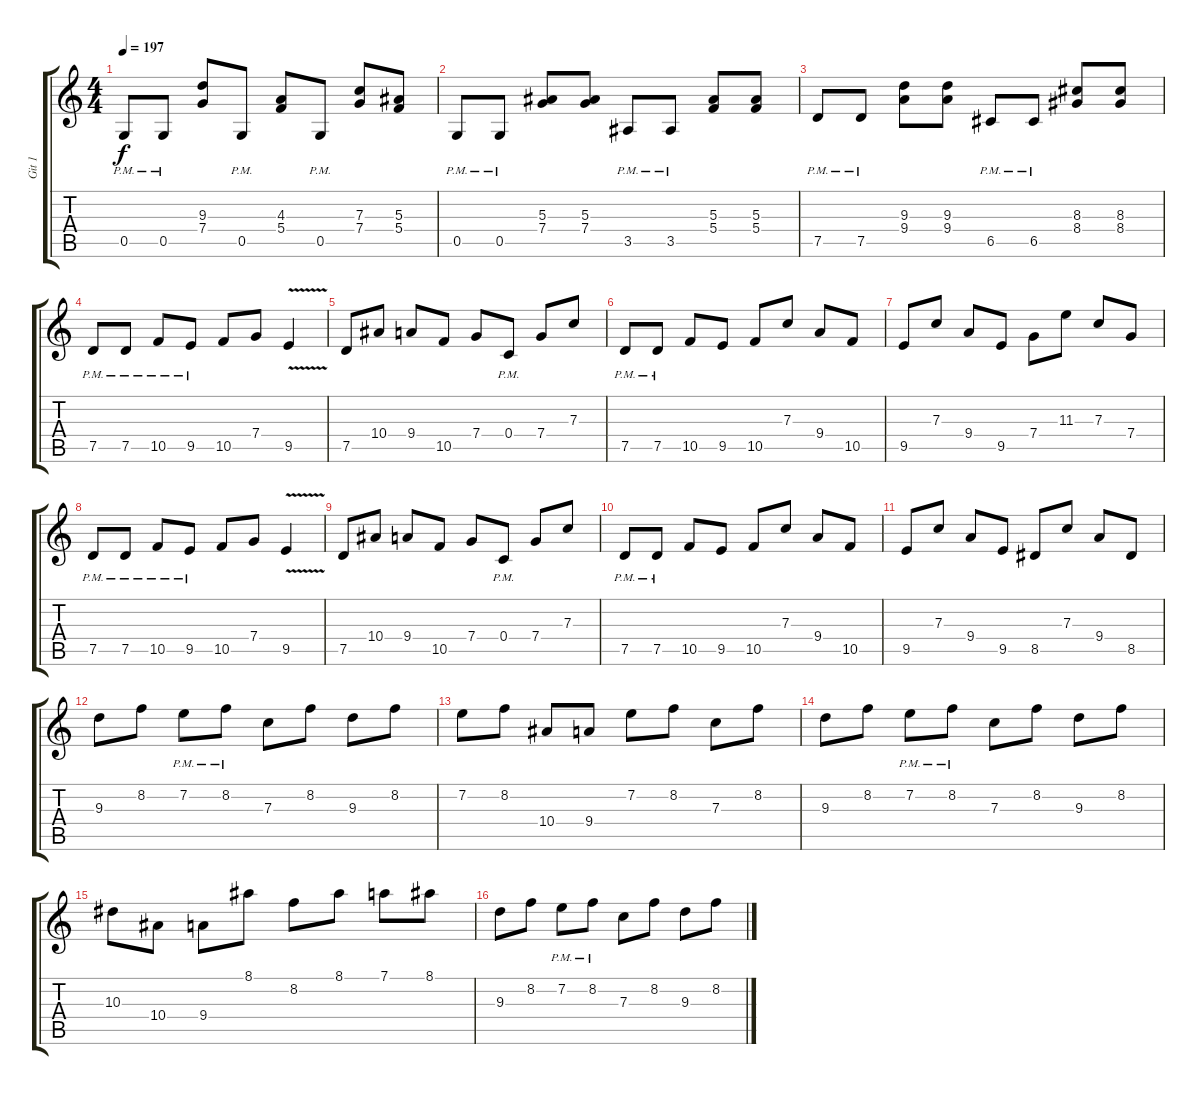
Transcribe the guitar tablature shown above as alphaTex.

\track ("Git 1" "Git 1") {instrument distortionguitar}
\staff {score tabs}
\tuning (D4 A3 F3 C3 G2 C2) {hide}
\ts (4 4)
\tempo 197
\clef g2
\ks c
0.5{pm}.8{dy f} 0.5{pm}.8 (9.3 7.4).8 0.5{pm}.8 (4.3 5.4).8 0.5{pm}.8 (7.3 7.4).8 (5.3 5.4).8 |
0.5{pm}.8 0.5{pm}.8 (5.3 7.4).8 (5.3 7.4).8 3.5{pm}.8 3.5{pm}.8 (5.3 5.4).8 (5.3 5.4).8 |
7.5{pm}.8 7.5{pm}.8 (9.3 9.4).8 (9.3 9.4).8 6.5{pm}.8 6.5{pm}.8 (8.3 8.4).8 (8.3 8.4).8 |
7.5{pm}.8 7.5{pm}.8 10.5{pm}.8 9.5{pm}.8 10.5.8 7.4.8 9.5{v}.4 |
7.5.8 10.4.8 9.4.8 10.5.8 7.4.8 0.4{pm}.8 7.4.8 7.3.8 |
7.5{pm}.8 7.5{pm}.8 10.5.8 9.5.8 10.5.8 7.3.8 9.4.8 10.5.8 |
9.5.8 7.3.8 9.4.8 9.5.8 7.4.8 11.3.8 7.3.8 7.4.8 |
7.5{pm}.8 7.5{pm}.8 10.5{pm}.8 9.5{pm}.8 10.5.8 7.4.8 9.5{v}.4 |
7.5.8 10.4.8 9.4.8 10.5.8 7.4.8 0.4{pm}.8 7.4.8 7.3.8 |
7.5{pm}.8 7.5{pm}.8 10.5.8 9.5.8 10.5.8 7.3.8 9.4.8 10.5.8 |
9.5.8 7.3.8 9.4.8 9.5.8 8.5.8 7.3.8 9.4.8 8.5.8 |
9.3.8 8.2.8 7.2{pm}.8 8.2{pm}.8 7.3.8 8.2.8 9.3.8 8.2.8 |
7.2.8 8.2.8 10.4.8 9.4.8 7.2.8 8.2.8 7.3.8 8.2.8 |
9.3.8 8.2.8 7.2{pm}.8 8.2{pm}.8 7.3.8 8.2.8 9.3.8 8.2.8 |
10.3.8 10.4.8 9.4.8 8.1.8 8.2.8 8.1.8 7.1.8 8.1.8 |
9.3.8 8.2.8 7.2{pm}.8 8.2{pm}.8 7.3.8 8.2.8 9.3.8 8.2.8
